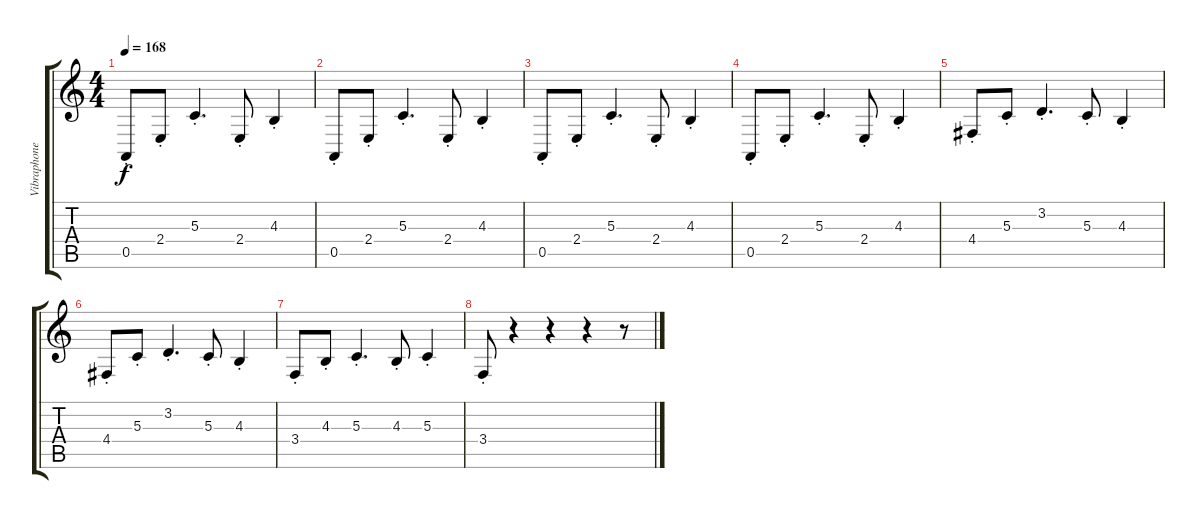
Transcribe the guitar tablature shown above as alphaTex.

\track ("Vibraphone" "Vibraphone") {instrument acousticgrandpiano}
\staff {score tabs}
\tuning (E4 B3 G3 D3 A2 E2) {hide}
\ts (4 4)
\tempo 168
\clef g2
\ks c
0.5{st}.8{dy f} 2.4{st}.8 5.3{st}.4{d} 2.4{st}.8 4.3{st}.4 |
0.5{st}.8 2.4{st}.8 5.3{st}.4{d} 2.4{st}.8 4.3{st}.4 |
0.5{st}.8 2.4{st}.8 5.3{st}.4{d} 2.4{st}.8 4.3{st}.4 |
0.5{st}.8 2.4{st}.8 5.3{st}.4{d} 2.4{st}.8 4.3{st}.4 |
4.4{st}.8 5.3{st}.8 3.2{st}.4{d} 5.3{st}.8 4.3{st}.4 |
4.4{st}.8 5.3{st}.8 3.2{st}.4{d} 5.3{st}.8 4.3{st}.4 |
3.4{st}.8 4.3{st}.8 5.3{st}.4{d} 4.3{st}.8 5.3{st}.4 |
3.4{st}.8 r.4 r.4 r.4 r.8
